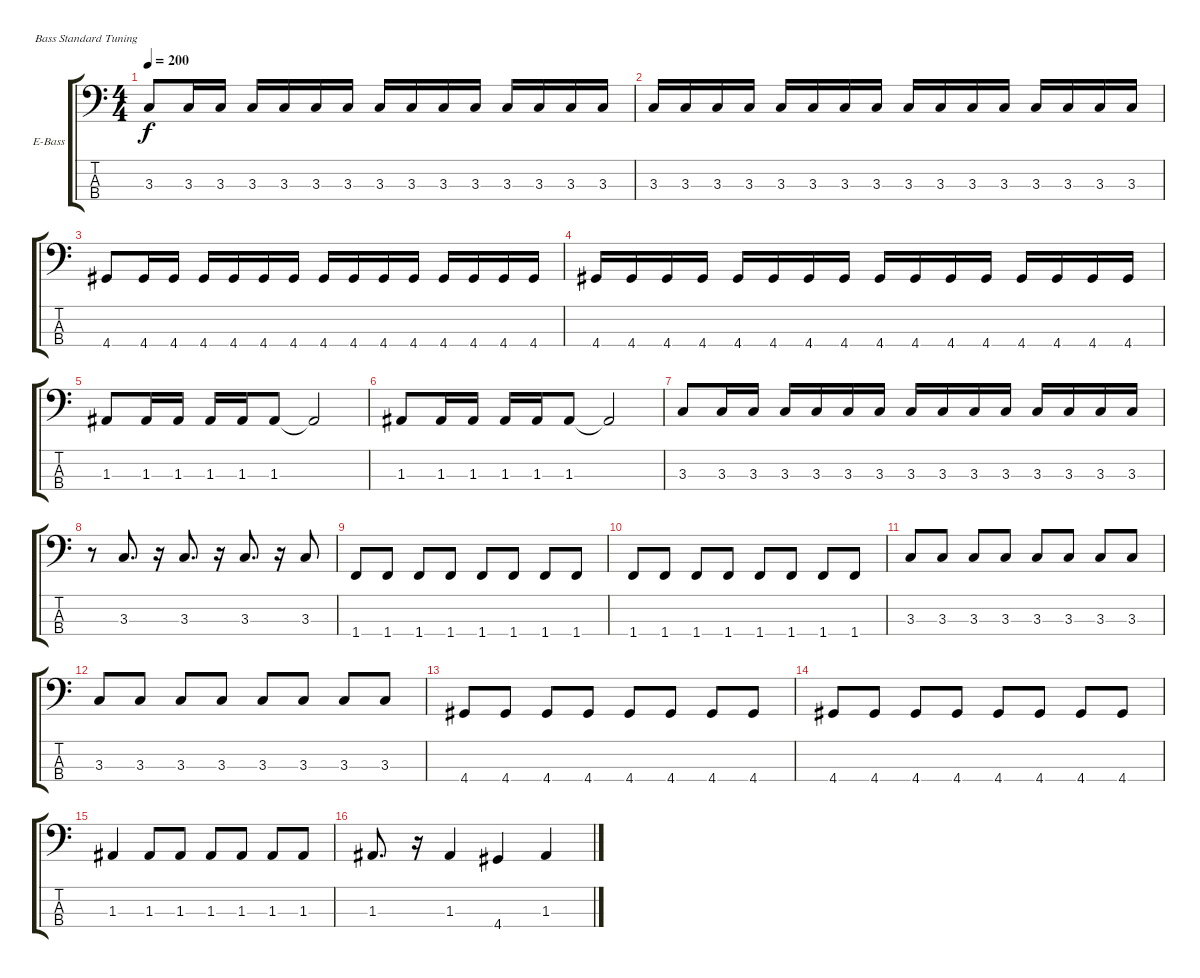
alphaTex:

\bracketExtendMode groupsimilarinstruments
\firstSystemTrackNameOrientation horizontal
\otherSystemsTrackNameOrientation horizontal
\track ("Bass" "E-Bass") {instrument electricbassfinger}
\staff {score tabs}
\tuning (G2 D2 A1 E1)
\ts (4 4)
\section ("" "")
\tempo 200
\clef f4
\ks aminor
3.3.8{dy f} 3.3.16 3.3.16 3.3.16 3.3.16 3.3.16 3.3.16 3.3.16 3.3.16 3.3.16 3.3.16 3.3.16 3.3.16 3.3.16 3.3.16 |
3.3.16 3.3.16 3.3.16 3.3.16 3.3.16 3.3.16 3.3.16 3.3.16 3.3.16 3.3.16 3.3.16 3.3.16 3.3.16 3.3.16 3.3.16 3.3.16 |
4.4.8 4.4.16 4.4.16 4.4.16 4.4.16 4.4.16 4.4.16 4.4.16 4.4.16 4.4.16 4.4.16 4.4.16 4.4.16 4.4.16 4.4.16 |
4.4.16 4.4.16 4.4.16 4.4.16 4.4.16 4.4.16 4.4.16 4.4.16 4.4.16 4.4.16 4.4.16 4.4.16 4.4.16 4.4.16 4.4.16 4.4.16 |
1.3.8 1.3.16 1.3.16 1.3.16 1.3.16 1.3.8 1.3{t}.2 |
1.3.8 1.3.16 1.3.16 1.3.16 1.3.16 1.3.8 1.3{t}.2 |
3.3.8 3.3.16 3.3.16 3.3.16 3.3.16 3.3.16 3.3.16 3.3.16 3.3.16 3.3.16 3.3.16 3.3.16 3.3.16 3.3.16 3.3.16 |
r.8 3.3.8{d} r.16 3.3.8{d} r.16 3.3.8{d} r.16 3.3.8 |
\section ("" "")
1.4.8 1.4.8 1.4.8 1.4.8 1.4.8 1.4.8 1.4.8 1.4.8 |
1.4.8 1.4.8 1.4.8 1.4.8 1.4.8 1.4.8 1.4.8 1.4.8 |
3.3.8 3.3.8 3.3.8 3.3.8 3.3.8 3.3.8 3.3.8 3.3.8 |
3.3.8 3.3.8 3.3.8 3.3.8 3.3.8 3.3.8 3.3.8 3.3.8 |
4.4.8 4.4.8 4.4.8 4.4.8 4.4.8 4.4.8 4.4.8 4.4.8 |
4.4.8 4.4.8 4.4.8 4.4.8 4.4.8 4.4.8 4.4.8 4.4.8 |
1.3.4 1.3.8 1.3.8 1.3.8 1.3.8 1.3.8 1.3.8 |
1.3.8{d} r.16 1.3.4 4.4.4 1.3.4
